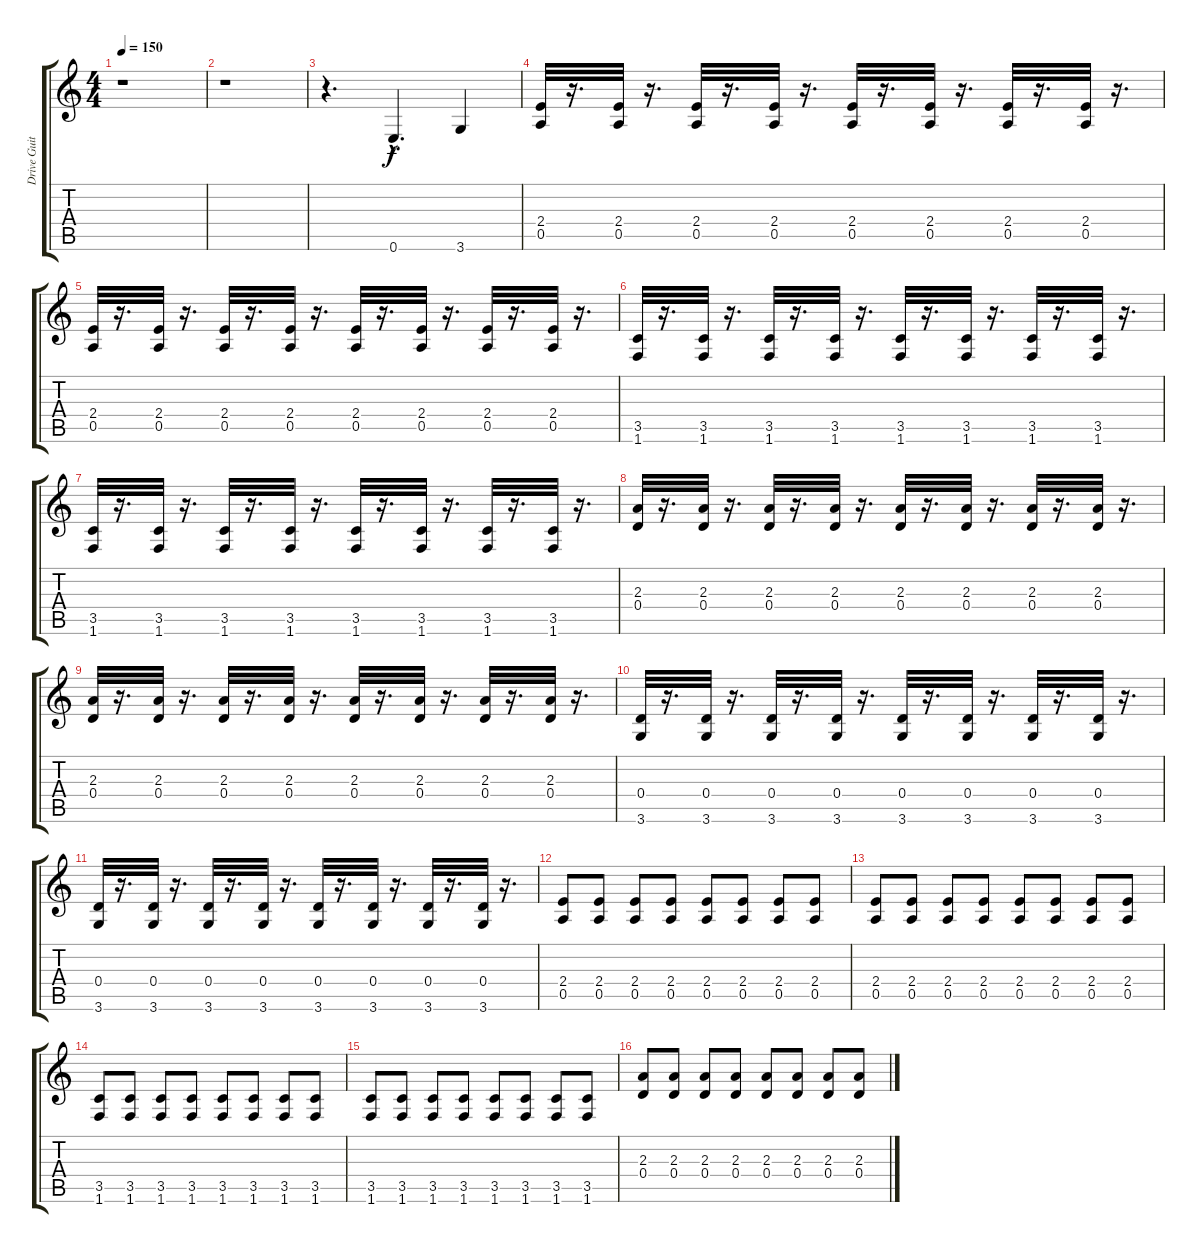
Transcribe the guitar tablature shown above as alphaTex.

\track ("Drive Guitar" "Drive Guit") {instrument distortionguitar}
\staff {score tabs}
\tuning (E4 B3 G3 D3 A2 E2) {hide}
\ts (4 4)
\tempo 150
\clef g2
\ks c
r.1{dy f} |
r.1 |
r.4{d} 0.6{hac}.4{d} 3.6.4 |
(2.4 0.5).32 r.16{d} (2.4 0.5).32 r.16{d} (2.4 0.5).32 r.16{d} (2.4 0.5).32 r.16{d} (2.4 0.5).32 r.16{d} (2.4 0.5).32 r.16{d} (2.4 0.5).32 r.16{d} (2.4 0.5).32 r.16{d} |
(2.4 0.5).32 r.16{d} (2.4 0.5).32 r.16{d} (2.4 0.5).32 r.16{d} (2.4 0.5).32 r.16{d} (2.4 0.5).32 r.16{d} (2.4 0.5).32 r.16{d} (2.4 0.5).32 r.16{d} (2.4 0.5).32 r.16{d} |
(3.5 1.6).32 r.16{d} (3.5 1.6).32 r.16{d} (3.5 1.6).32 r.16{d} (3.5 1.6).32 r.16{d} (3.5 1.6).32 r.16{d} (3.5 1.6).32 r.16{d} (3.5 1.6).32 r.16{d} (3.5 1.6).32 r.16{d} |
(3.5 1.6).32 r.16{d} (3.5 1.6).32 r.16{d} (3.5 1.6).32 r.16{d} (3.5 1.6).32 r.16{d} (3.5 1.6).32 r.16{d} (3.5 1.6).32 r.16{d} (3.5 1.6).32 r.16{d} (3.5 1.6).32 r.16{d} |
(2.3 0.4).32 r.16{d} (2.3 0.4).32 r.16{d} (2.3 0.4).32 r.16{d} (2.3 0.4).32 r.16{d} (2.3 0.4).32 r.16{d} (2.3 0.4).32 r.16{d} (2.3 0.4).32 r.16{d} (2.3 0.4).32 r.16{d} |
(2.3 0.4).32 r.16{d} (2.3 0.4).32 r.16{d} (2.3 0.4).32 r.16{d} (2.3 0.4).32 r.16{d} (2.3 0.4).32 r.16{d} (2.3 0.4).32 r.16{d} (2.3 0.4).32 r.16{d} (2.3 0.4).32 r.16{d} |
(0.4 3.6).32 r.16{d} (0.4 3.6).32 r.16{d} (0.4 3.6).32 r.16{d} (0.4 3.6).32 r.16{d} (0.4 3.6).32 r.16{d} (0.4 3.6).32 r.16{d} (0.4 3.6).32 r.16{d} (0.4 3.6).32 r.16{d} |
(0.4 3.6).32 r.16{d} (0.4 3.6).32 r.16{d} (0.4 3.6).32 r.16{d} (0.4 3.6).32 r.16{d} (0.4 3.6).32 r.16{d} (0.4 3.6).32 r.16{d} (0.4 3.6).32 r.16{d} (0.4 3.6).32 r.16{d} |
(2.4 0.5).8 (2.4 0.5).8 (2.4 0.5).8 (2.4 0.5).8 (2.4 0.5).8 (2.4 0.5).8 (2.4 0.5).8 (2.4 0.5).8 |
(2.4 0.5).8 (2.4 0.5).8 (2.4 0.5).8 (2.4 0.5).8 (2.4 0.5).8 (2.4 0.5).8 (2.4 0.5).8 (2.4 0.5).8 |
(3.5 1.6).8 (3.5 1.6).8 (3.5 1.6).8 (3.5 1.6).8 (3.5 1.6).8 (3.5 1.6).8 (3.5 1.6).8 (3.5 1.6).8 |
(3.5 1.6).8 (3.5 1.6).8 (3.5 1.6).8 (3.5 1.6).8 (3.5 1.6).8 (3.5 1.6).8 (3.5 1.6).8 (3.5 1.6).8 |
(2.3 0.4).8 (2.3 0.4).8 (2.3 0.4).8 (2.3 0.4).8 (2.3 0.4).8 (2.3 0.4).8 (2.3 0.4).8 (2.3 0.4).8
